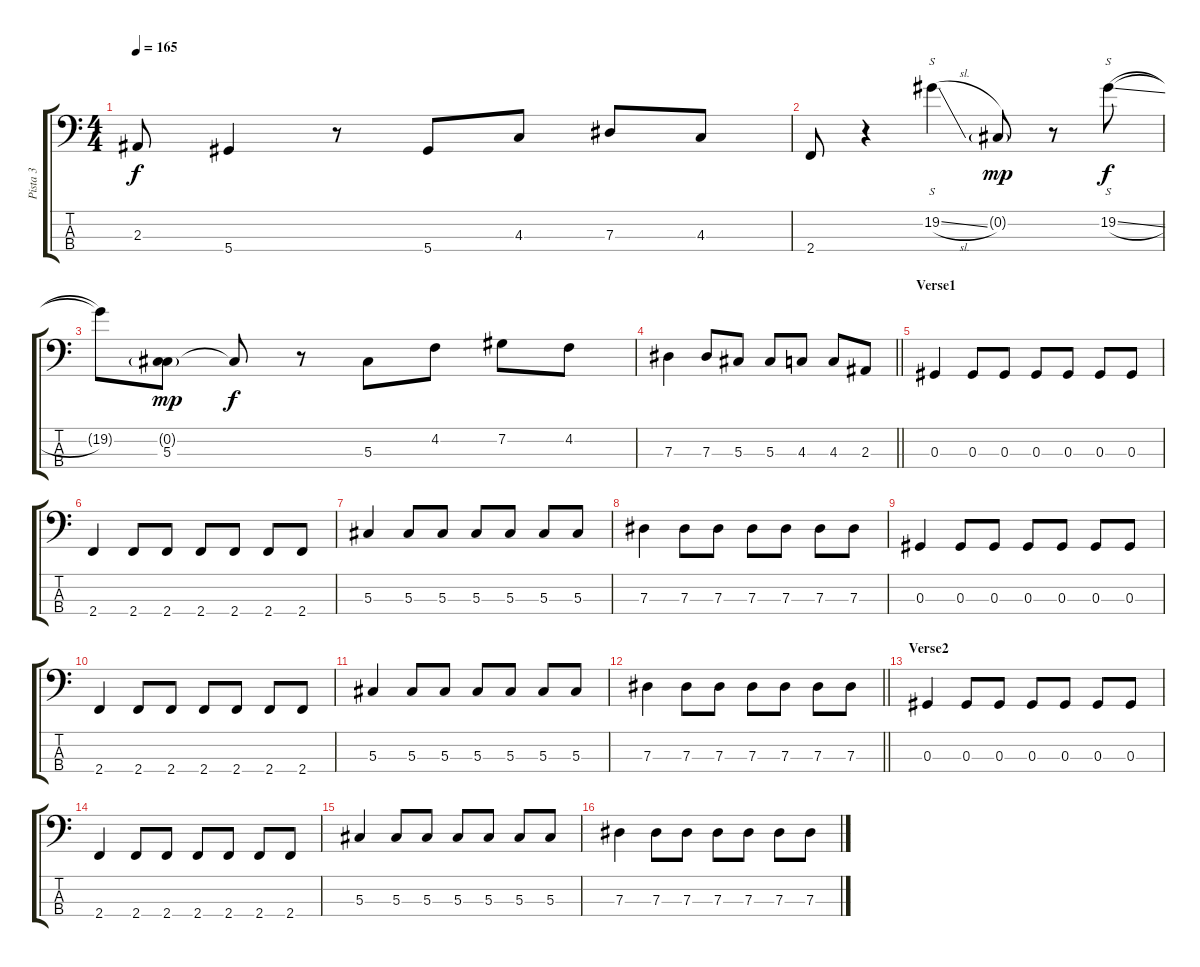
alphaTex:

\track ("Pista 3" "Pista 3") {instrument electricbassfinger}
\staff {score tabs}
\tuning (Gb2 Db2 Ab1 Eb1) {hide}
\ts (4 4)
\tempo 165
\clef f4
\ks c
2.3.8{dy f} 5.4.4 r.8 5.4.8 4.3.8 7.3.8 4.3.8 |
2.4.8 r.4 19.2{sl}.4{s} 0.2{g}.8{dy mp} r.8 19.2{sl}.8{s dy f} |
19.2{t}.8 (0.2{g} 5.3).8{dy mp} 5.3{t}.8{dy f} r.8 5.3.8 4.2.8 7.2.8 4.2.8 |
\barLineRight lightlight
7.3.4 7.3.8 5.3.8 5.3.8 4.3.8 4.3.8 2.3.8 |
\section ("" "Verse1")
0.3.4 0.3.8 0.3.8 0.3.8 0.3.8 0.3.8 0.3.8 |
2.4.4 2.4.8 2.4.8 2.4.8 2.4.8 2.4.8 2.4.8 |
5.3.4 5.3.8 5.3.8 5.3.8 5.3.8 5.3.8 5.3.8 |
7.3.4 7.3.8 7.3.8 7.3.8 7.3.8 7.3.8 7.3.8 |
0.3.4 0.3.8 0.3.8 0.3.8 0.3.8 0.3.8 0.3.8 |
2.4.4 2.4.8 2.4.8 2.4.8 2.4.8 2.4.8 2.4.8 |
5.3.4 5.3.8 5.3.8 5.3.8 5.3.8 5.3.8 5.3.8 |
\barLineRight lightlight
7.3.4 7.3.8 7.3.8 7.3.8 7.3.8 7.3.8 7.3.8 |
\section ("" "Verse2 ")
0.3.4 0.3.8 0.3.8 0.3.8 0.3.8 0.3.8 0.3.8 |
2.4.4 2.4.8 2.4.8 2.4.8 2.4.8 2.4.8 2.4.8 |
5.3.4 5.3.8 5.3.8 5.3.8 5.3.8 5.3.8 5.3.8 |
7.3.4 7.3.8 7.3.8 7.3.8 7.3.8 7.3.8 7.3.8
